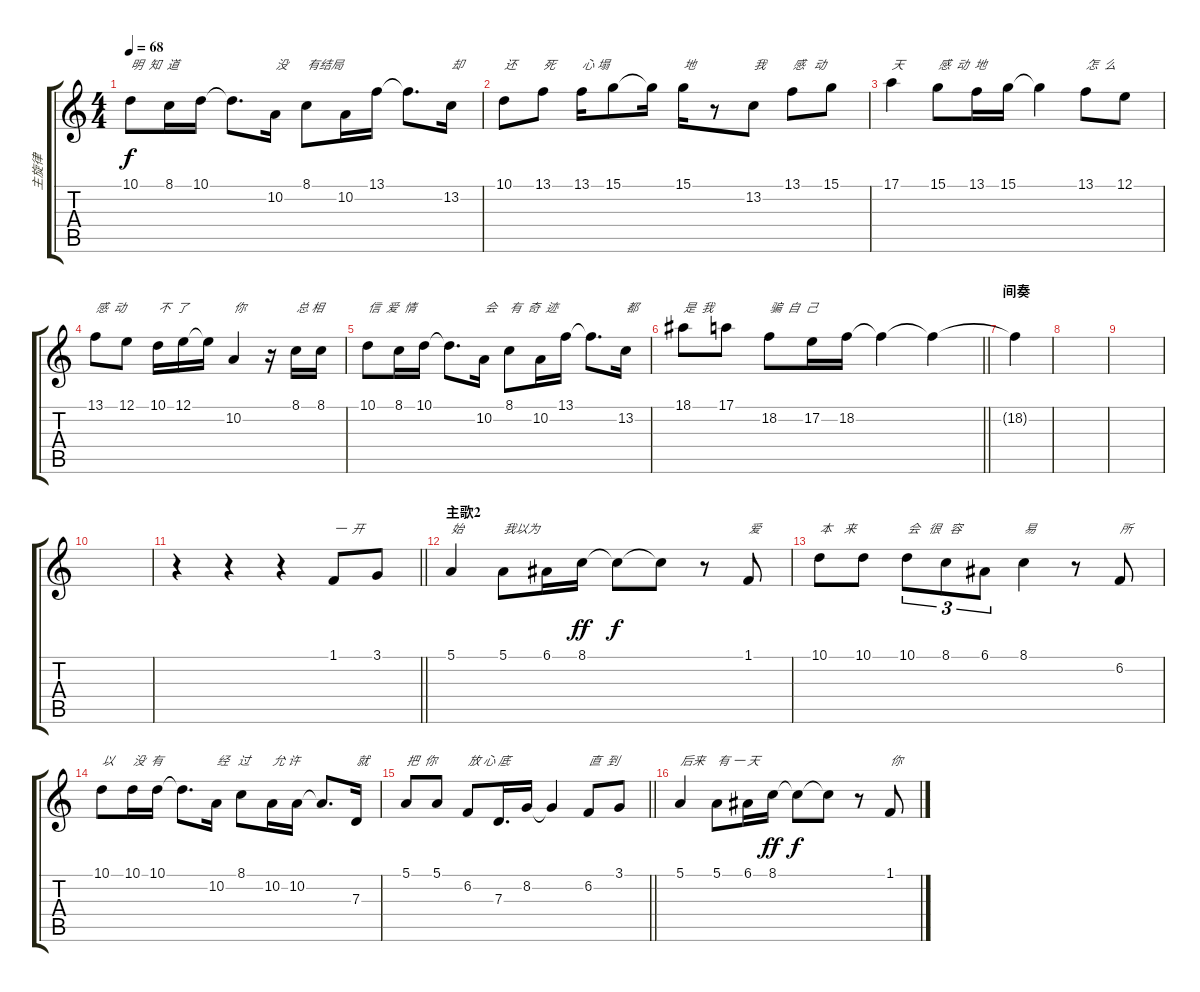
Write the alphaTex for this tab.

\track ("主旋律" "主旋律") {instrument brightacousticpiano}
\staff {score tabs}
\tuning (E4 B3 G3 D3 A2 E2) {hide}
\ts (4 4)
\tempo 68
\clef g2
\ks c
10.1.8{txt "明  知  道" dy f} 8.1.16 10.1.16 10.1{t}.8{d} 10.2.16{txt "没"} 8.1.8{txt "有结局"} 10.2.16 13.1.16 13.1{t}.8{d} 13.2.16{txt "却"} |
10.1.8{txt "还"} 13.1.8{txt "死"} 13.1.16{txt "心 塌"} 15.1.8 15.1{t}.16 15.1.16{txt "地"} r.8 13.2.8{txt "我"} 13.1.8{txt "感   动"} 15.1.8 |
17.1.4{txt "天"} 15.1.8{txt "感  动  地"} 13.1.16 15.1.16 15.1{t}.4 13.1.8{txt "怎  么"} 12.1.8 |
13.1.8{txt "感  动"} 12.1.8 10.1.16{txt "不  了"} 12.1.16 12.1{t}.16 10.2.4{txt "你"} r.16 8.1.16{txt "总 相"} 8.1.16 |
10.1.8{txt "信  爱  情"} 8.1.16 10.1.16 10.1{t}.8{d} 10.2.16{txt "会"} 8.1.8{txt "有  奇  迹"} 10.2.16 13.1.16 13.1{t}.8{d} 13.2.16{txt "都"} |
\barLineRight lightlight
18.1.8{txt "是  我"} 17.1.8 18.2.8{txt "骗  自  己"} 17.2.16 18.2.16 18.2{t}.4 18.2{t}.4 |
\section ("" "间奏")
18.2{t}.4 |
|
|
|
\barLineRight lightlight
r.4 r.4 r.4 1.1.8{txt "一  开"} 3.1.8 |
\section ("" "主歌2")
5.1.4{txt "始"} 5.1.8{txt "我以为"} 6.1.16 8.1.16{dy ff} 8.1{t}.8{dy f} 8.1{t}.8 r.8 1.1.8{txt "爱"} |
10.1.8{txt "本    来"} 10.1.8 10.1.8{tu (3 2) txt "会   很   容"} 8.1.8{tu (3 2)} 6.1.8{tu (3 2)} 8.1.4{txt "易"} r.8 6.2.8{txt "所"} |
10.1.8{txt "以"} 10.1.16{txt "没  有"} 10.1.16 10.1{t}.8{d} 10.2.16{txt "经   过"} 8.1.8 10.2.16{txt "允 许"} 10.2.16 10.2{t}.8{d} 7.3.16{txt "就"} |
\barLineRight lightlight
5.1.8{txt "把  你"} 5.1.8 6.2.8{txt "放 心 底"} 7.3.16{d} 8.2.16 8.2{t}.4 6.2.8{txt "直  到"} 3.1.8 |
5.1.4{txt "后来"} 5.1.8{txt "有 一 天"} 6.1.16 8.1.16{dy ff} 8.1{t}.8{dy f} 8.1{t}.8 r.8 1.1.8{txt "你"}
